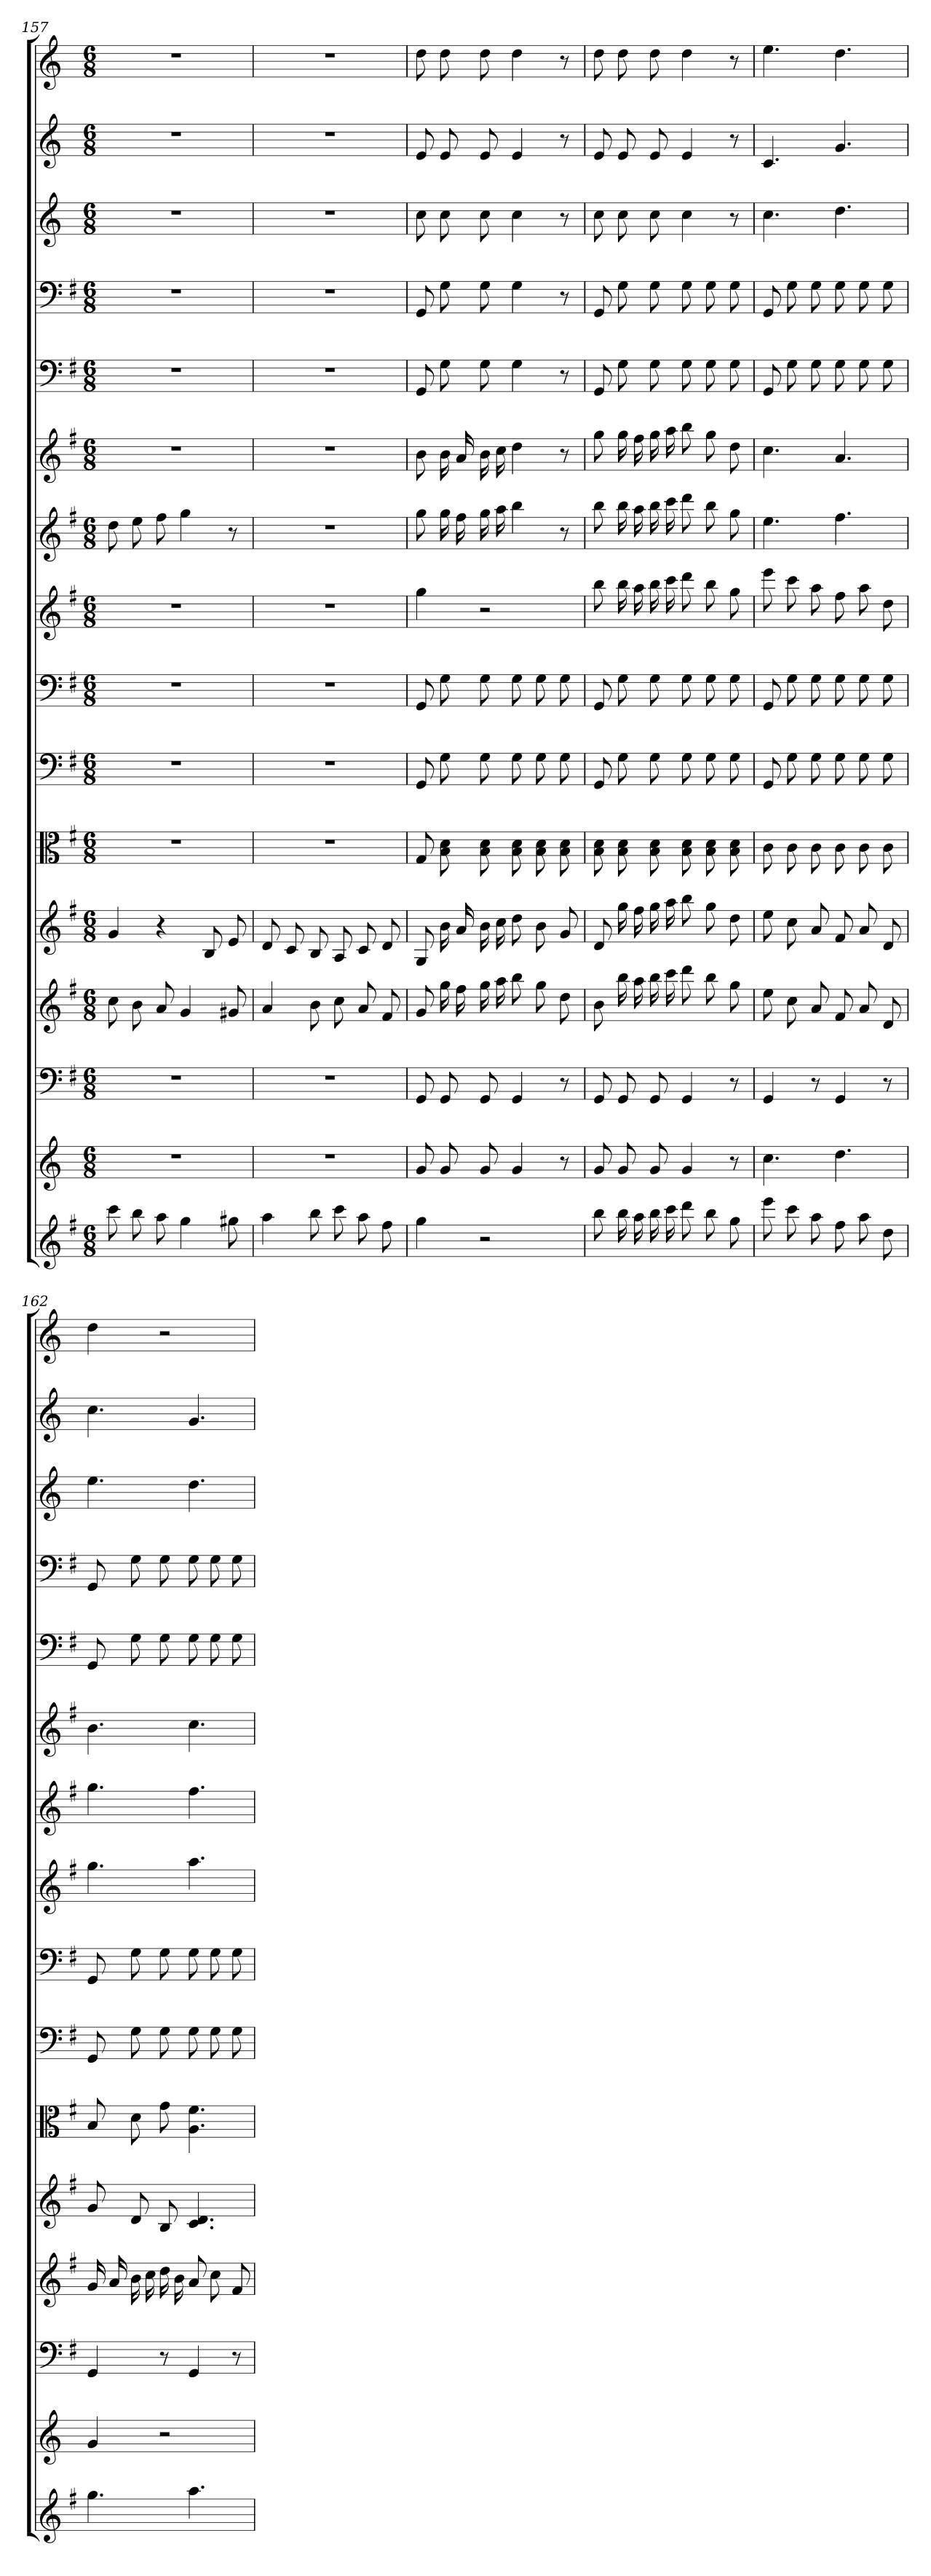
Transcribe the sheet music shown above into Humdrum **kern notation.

**kern	**kern	**kern	**kern	**kern	**kern	**kern	**kern	**kern	**kern	**kern	**kern	**kern	**kern	**kern	**kern
*part16	*part15	*part14	*part13	*part12	*part11	*part10	*part9	*part8	*part7	*part6	*part5	*part4	*part3	*part2	*part1
*staff16	*staff15	*staff14	*staff13	*staff12	*staff11	*staff10	*staff9	*staff8	*staff7	*staff6	*staff5	*staff4	*staff3	*staff2	*staff1
*	*	*clefF4	*	*	*clefC3	*clefF4	*clefF4	*	*	*	*clefF4	*clefF4	*	*	*
*k[f#]	*k[]	*k[f#]	*k[f#]	*k[f#]	*k[f#]	*k[f#]	*k[f#]	*k[f#]	*k[f#]	*k[f#]	*k[f#]	*k[f#]	*k[]	*k[]	*k[]
*M6/8	*M6/8	*M6/8	*M6/8	*M6/8	*M6/8	*M6/8	*M6/8	*M6/8	*M6/8	*M6/8	*M6/8	*M6/8	*M6/8	*M6/8	*M6/8
=157	=157	=157	=157	=157	=157	=157	=157	=157	=157	=157	=157	=157	=157	=157	=157
8ccc	2.r	2.r	8cc	4g	2.r	2.r	2.r	2.r	8dd	2.r	2.r	2.r	2.r	2.r	2.r
8bb	.	.	8b	.	.	.	.	.	8ee	.	.	.	.	.	.
8aa	.	.	8a	4r	.	.	.	.	8ff#	.	.	.	.	.	.
4gg	.	.	4g	.	.	.	.	.	4gg	.	.	.	.	.	.
.	.	.	.	8B	.	.	.	.	.	.	.	.	.	.	.
8gg#X	.	.	8g#X	8e	.	.	.	.	8r	.	.	.	.	.	.
=158	=158	=158	=158	=158	=158	=158	=158	=158	=158	=158	=158	=158	=158	=158	=158
4aa	2.r	2.r	4a	8d	2.r	2.r	2.r	2.r	2.r	2.r	2.r	2.r	2.r	2.r	2.r
.	.	.	.	8c	.	.	.	.	.	.	.	.	.	.	.
8bb	.	.	8b	8B	.	.	.	.	.	.	.	.	.	.	.
8ccc	.	.	8cc	8A	.	.	.	.	.	.	.	.	.	.	.
8aa	.	.	8a	8c	.	.	.	.	.	.	.	.	.	.	.
8ff#	.	.	8f#	8d	.	.	.	.	.	.	.	.	.	.	.
=159	=159	=159	=159	=159	=159	=159	=159	=159	=159	=159	=159	=159	=159	=159	=159
4gg	8g	8GG	8g	8G	8G	8GG	8GG	4gg	8gg	8b	8GG	8GG	8cc	8e	8dd
.	8g	8GG	16gg	16b	8B 8d	8G	8G	.	16gg	16b	8G	8G	8cc	8e	8dd
.	.	.	16ff#	16a	.	.	.	.	16ff#	16a	.	.	.	.	.
2r	8g	8GG	16gg	16b	8B 8d	8G	8G	2r	16gg	16b	8G	8G	8cc	8e	8dd
.	.	.	16aa	16cc	.	.	.	.	16aa	16cc	.	.	.	.	.
.	4g	4GG	8bb	8dd	8B 8d	8G	8G	.	4bb	4dd	4G	4G	4cc	4e	4dd
.	.	.	8gg	8b	8B 8d	8G	8G	.	.	.	.	.	.	.	.
.	8r	8r	8dd	8g	8B 8d	8G	8G	.	8r	8r	8r	8r	8r	8r	8r
=160	=160	=160	=160	=160	=160	=160	=160	=160	=160	=160	=160	=160	=160	=160	=160
8bb	8g	8GG	8b	8d	8B 8d	8GG	8GG	8bb	8bb	8gg	8GG	8GG	8cc	8e	8dd
16bb	8g	8GG	16bb	16gg	8B 8d	8G	8G	16bb	16bb	16gg	8G	8G	8cc	8e	8dd
16aa	.	.	16aa	16ff#	.	.	.	16aa	16aa	16ff#	.	.	.	.	.
16bb	8g	8GG	16bb	16gg	8B 8d	8G	8G	16bb	16bb	16gg	8G	8G	8cc	8e	8dd
16ccc	.	.	16ccc	16aa	.	.	.	16ccc	16ccc	16aa	.	.	.	.	.
8ddd	4g	4GG	8ddd	8bb	8B 8d	8G	8G	8ddd	8ddd	8bb	8G	8G	4cc	4e	4dd
8bb	.	.	8bb	8gg	8B 8d	8G	8G	8bb	8bb	8gg	8G	8G	.	.	.
8gg	8r	8r	8gg	8dd	8B 8d	8G	8G	8gg	8gg	8dd	8G	8G	8r	8r	8r
=161	=161	=161	=161	=161	=161	=161	=161	=161	=161	=161	=161	=161	=161	=161	=161
8eee	4.cc	4GG	8ee	8ee	8c	8GG	8GG	8eee	4.ee	4.cc	8GG	8GG	4.cc	4.c	4.ee
8ccc	.	.	8cc	8cc	8c	8G	8G	8ccc	.	.	8G	8G	.	.	.
8aa	.	8r	8a	8a	8c	8G	8G	8aa	.	.	8G	8G	.	.	.
8ff#	4.dd	4GG	8f#	8f#	8c	8G	8G	8ff#	4.ff#	4.a	8G	8G	4.dd	4.g	4.dd
8aa	.	.	8a	8a	8c	8G	8G	8aa	.	.	8G	8G	.	.	.
8dd	.	8r	8d	8d	8c	8G	8G	8dd	.	.	8G	8G	.	.	.
=162	=162	=162	=162	=162	=162	=162	=162	=162	=162	=162	=162	=162	=162	=162	=162
4.gg	4g	4GG	16g	8g	8B	8GG	8GG	4.gg	4.gg	4.b	8GG	8GG	4.ee	4.cc	4dd
.	.	.	16a	.	.	.	.	.	.	.	.	.	.	.	.
.	.	.	16b	8d	8d	8G	8G	.	.	.	8G	8G	.	.	.
.	.	.	16cc	.	.	.	.	.	.	.	.	.	.	.	.
.	2r	8r	16dd	8B	8g	8G	8G	.	.	.	8G	8G	.	.	2r
.	.	.	16b	.	.	.	.	.	.	.	.	.	.	.	.
4.aa	.	4GG	8a	4.c 4.d	4.A 4.f#	8G	8G	4.aa	4.ff#	4.cc	8G	8G	4.dd	4.g	.
.	.	.	8cc	.	.	8G	8G	.	.	.	8G	8G	.	.	.
.	.	8r	8f#	.	.	8G	8G	.	.	.	8G	8G	.	.	.
=	=	=	=	=	=	=	=	=	=	=	=	=	=	=	=
*-	*-	*-	*-	*-	*-	*-	*-	*-	*-	*-	*-	*-	*-	*-	*-
